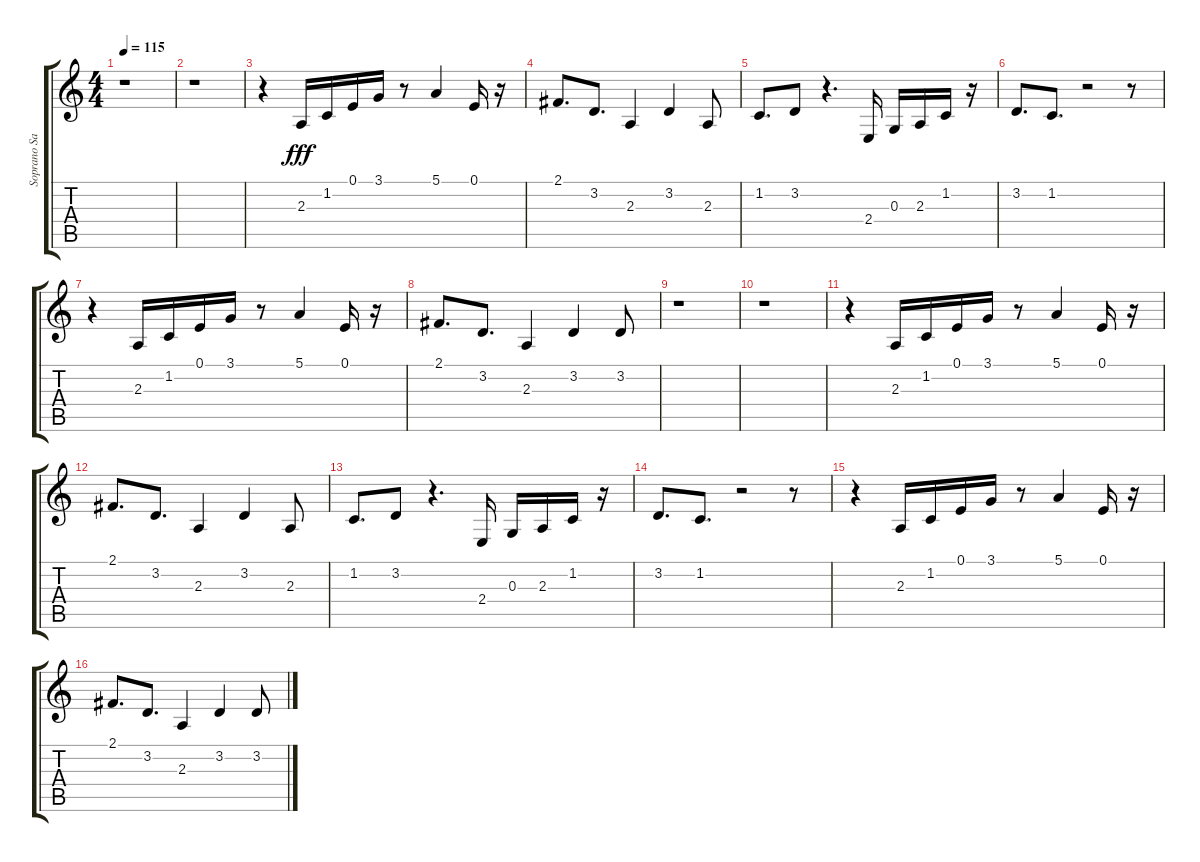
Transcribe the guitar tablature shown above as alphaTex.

\track ("Soprano Sax" "Soprano Sa") {instrument sopranosax}
\staff {score tabs}
\tuning (E4 B3 G3 D3 A2 E2) {hide}
\ts (4 4)
\tempo 115
\clef g2
\ks c
r.1{dy f} |
r.1 |
r.4 2.3.16{dy fff} 1.2.16 0.1.16 3.1.16 r.8 5.1.4 0.1.16 r.16 |
2.1.8{d} 3.2.8{d} 2.3.4 3.2.4 2.3.8 |
1.2.8{d} 3.2.8 r.4{d} 2.4.16 0.3.16 2.3.16 1.2.16 r.16 |
3.2.8{d} 1.2.8{d} r.2 r.8 |
r.4 2.3.16 1.2.16 0.1.16 3.1.16 r.8 5.1.4 0.1.16 r.16 |
2.1.8{d} 3.2.8{d} 2.3.4 3.2.4 3.2.8 |
r.1 |
r.1 |
r.4 2.3.16 1.2.16 0.1.16 3.1.16 r.8 5.1.4 0.1.16 r.16 |
2.1.8{d} 3.2.8{d} 2.3.4 3.2.4 2.3.8 |
1.2.8{d} 3.2.8 r.4{d} 2.4.16 0.3.16 2.3.16 1.2.16 r.16 |
3.2.8{d} 1.2.8{d} r.2 r.8 |
r.4 2.3.16 1.2.16 0.1.16 3.1.16 r.8 5.1.4 0.1.16 r.16 |
2.1.8{d} 3.2.8{d} 2.3.4 3.2.4 3.2.8
